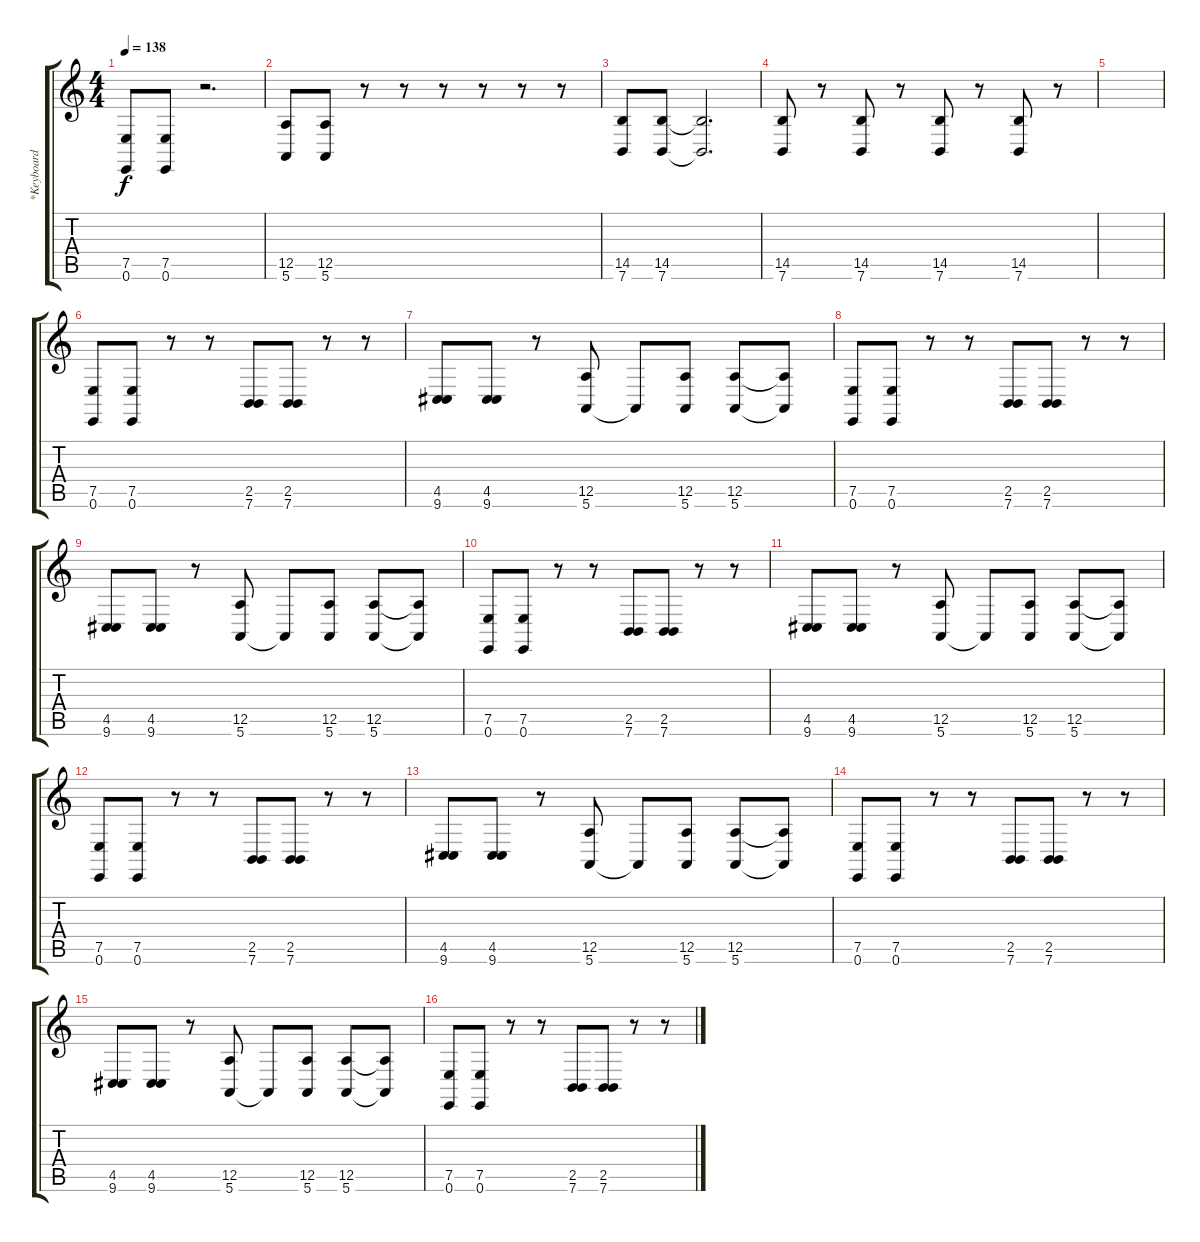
\track ("*Keyboard" "*Keyboard") {instrument lead2sawtooth}
\staff {score tabs}
\tuning (E4 B3 G3 D3 A2 E2) {hide}
\ts (4 4)
\tempo 138
\clef g2
\ks c
(7.5 0.6).8{dy f} (7.5 0.6).8 r.2{d} |
(12.5 5.6).8 (12.5 5.6).8 r.8 r.8 r.8 r.8 r.8 r.8 |
(14.5 7.6).8 (14.5 7.6).8 (14.5{t} 7.6{t}).2{d} |
(14.5 7.6).8 r.8 (14.5 7.6).8 r.8 (14.5 7.6).8 r.8 (14.5 7.6).8 r.8 |
|
(7.5 0.6).8 (7.5 0.6).8 r.8 r.8 (2.5 7.6).8 (2.5 7.6).8 r.8 r.8 |
(4.5 9.6).8 (4.5 9.6).8 r.8 (12.5 5.6).8 5.6{t}.8 (12.5 5.6).8 (12.5 5.6).8 (12.5{t} 5.6{t}).8 |
(7.5 0.6).8 (7.5 0.6).8 r.8 r.8 (2.5 7.6).8 (2.5 7.6).8 r.8 r.8 |
(4.5 9.6).8 (4.5 9.6).8 r.8 (12.5 5.6).8 5.6{t}.8 (12.5 5.6).8 (12.5 5.6).8 (12.5{t} 5.6{t}).8 |
(7.5 0.6).8 (7.5 0.6).8 r.8 r.8 (2.5 7.6).8 (2.5 7.6).8 r.8 r.8 |
(4.5 9.6).8 (4.5 9.6).8 r.8 (12.5 5.6).8 5.6{t}.8 (12.5 5.6).8 (12.5 5.6).8 (12.5{t} 5.6{t}).8 |
(7.5 0.6).8 (7.5 0.6).8 r.8 r.8 (2.5 7.6).8 (2.5 7.6).8 r.8 r.8 |
(4.5 9.6).8 (4.5 9.6).8 r.8 (12.5 5.6).8 5.6{t}.8 (12.5 5.6).8 (12.5 5.6).8 (12.5{t} 5.6{t}).8 |
(7.5 0.6).8 (7.5 0.6).8 r.8 r.8 (2.5 7.6).8 (2.5 7.6).8 r.8 r.8 |
(4.5 9.6).8 (4.5 9.6).8 r.8 (12.5 5.6).8 5.6{t}.8 (12.5 5.6).8 (12.5 5.6).8 (12.5{t} 5.6{t}).8 |
(7.5 0.6).8 (7.5 0.6).8 r.8 r.8 (2.5 7.6).8 (2.5 7.6).8 r.8 r.8
